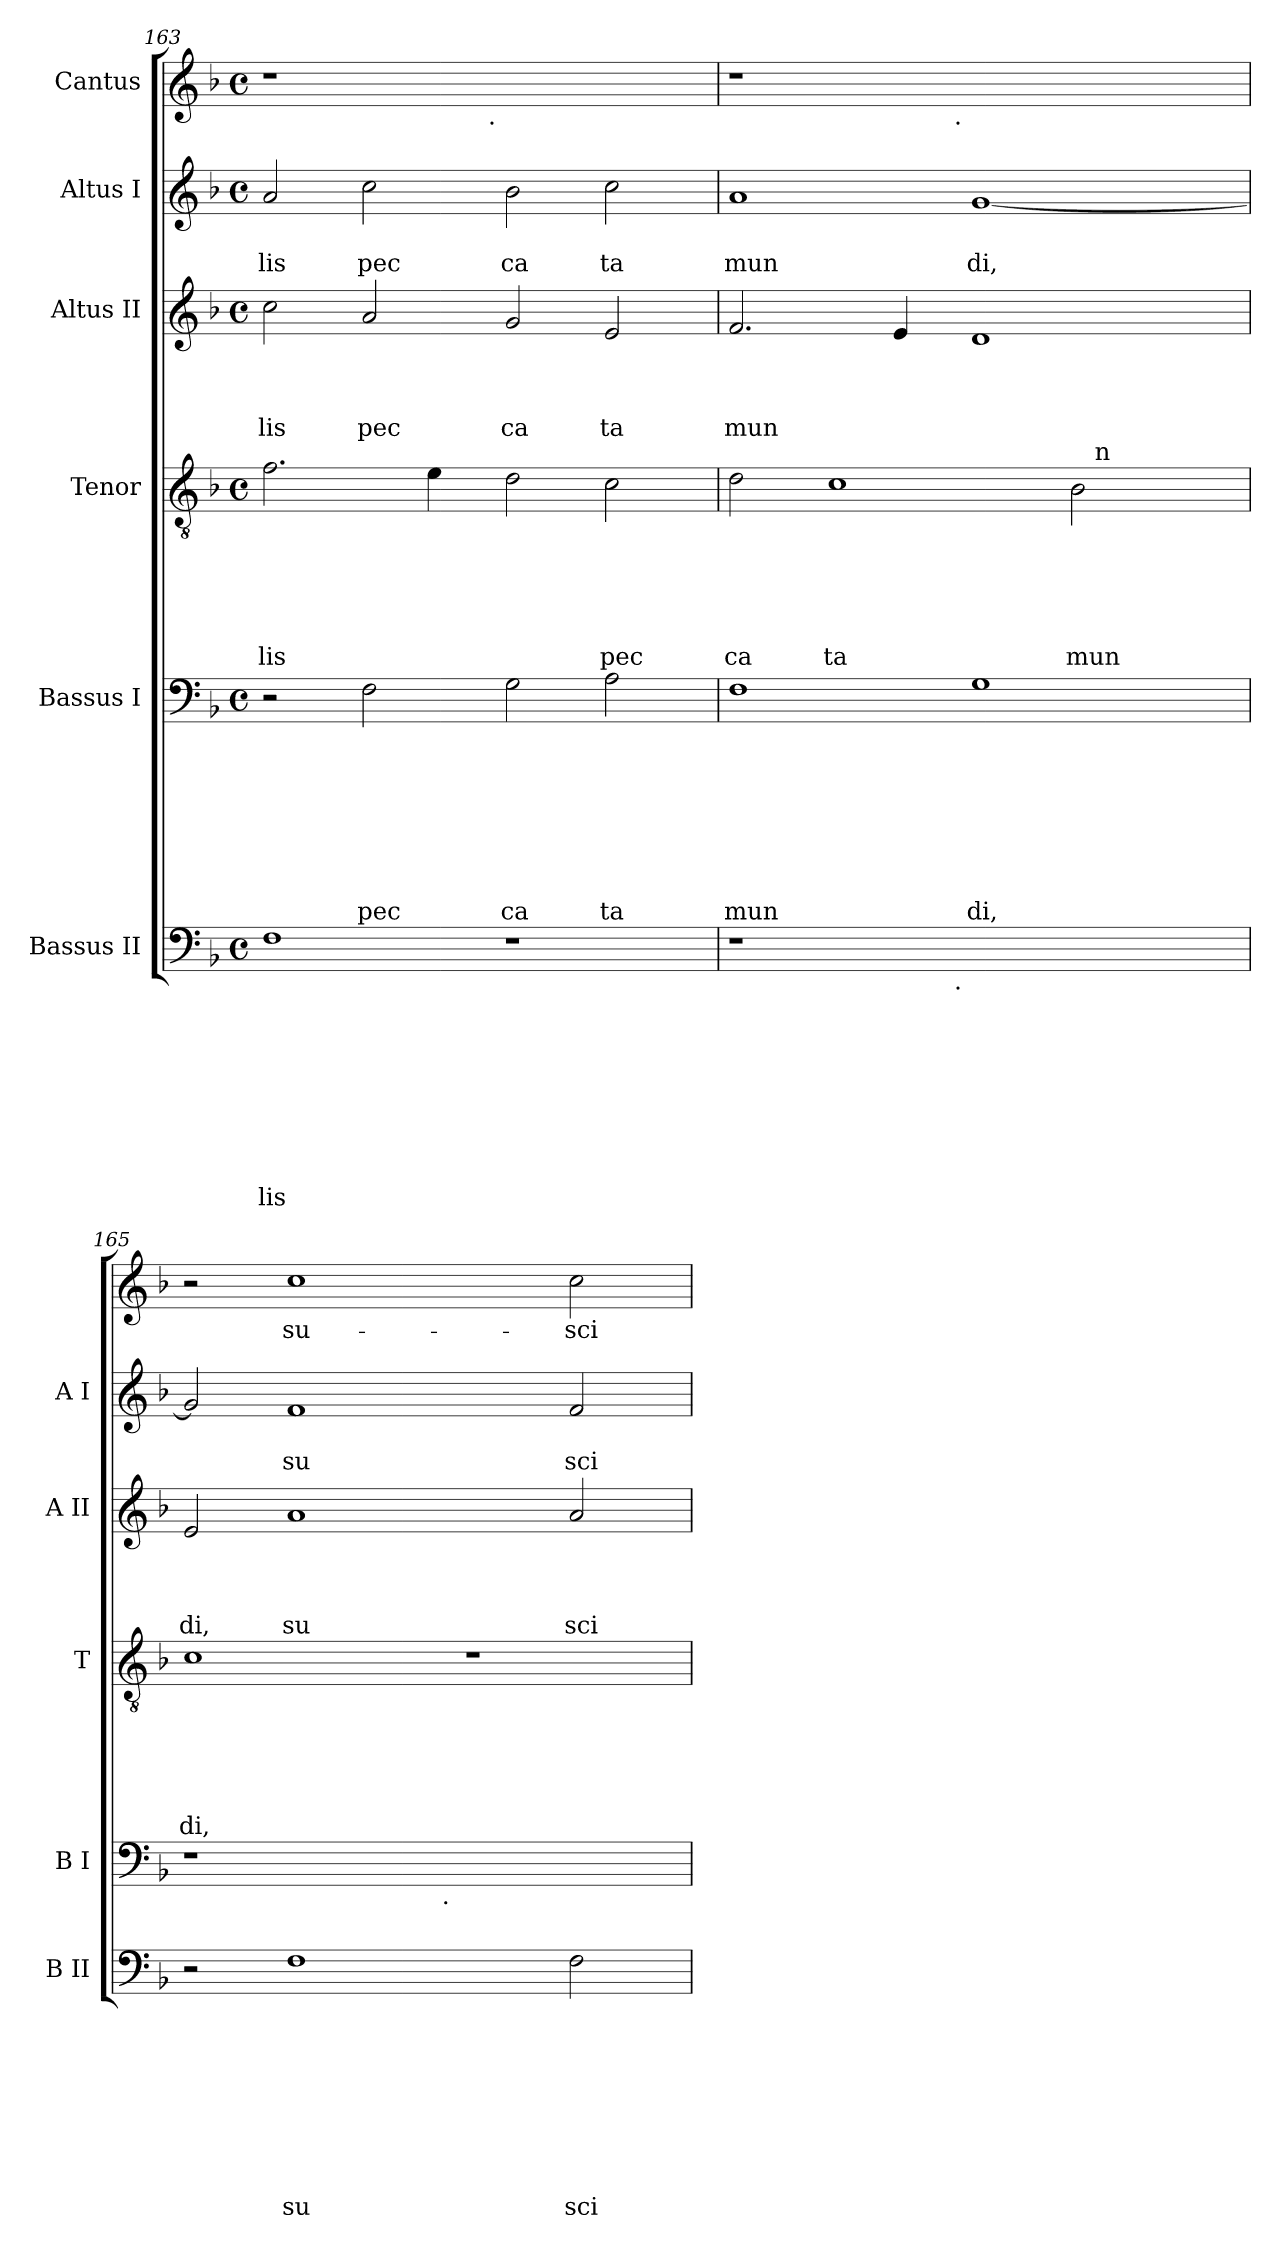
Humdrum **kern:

**kern	**text	**text	**text	**text	**text	**text	**text	**text	**text	**kern	**text	**text	**text	**text	**text	**text	**text	**text	**kern	**text	**text	**text	**text	**text	**text	**kern	**text	**text	**text	**text	**kern	**text	**text	**kern	**text
*part6	*part6	*part6	*part6	*part6	*part6	*part6	*part6	*part6	*part6	*part5	*part5	*part5	*part5	*part5	*part5	*part5	*part5	*part5	*part4	*part4	*part4	*part4	*part4	*part4	*part4	*part3	*part3	*part3	*part3	*part3	*part2	*part2	*part2	*part1	*part1
*staff6	*staff6	*staff6	*staff6	*staff6	*staff6	*staff6	*staff6	*staff6	*staff6	*staff5	*staff5	*staff5	*staff5	*staff5	*staff5	*staff5	*staff5	*staff5	*staff4	*staff4	*staff4	*staff4	*staff4	*staff4	*staff4	*staff3	*staff3	*staff3	*staff3	*staff3	*staff2	*staff2	*staff2	*staff1	*staff1
*I"Bassus II	*	*	*	*	*	*	*	*	*	*I"Bassus I	*	*	*	*	*	*	*	*	*I"Tenor	*	*	*	*	*	*	*I"Altus II	*	*	*	*	*I"Altus I	*	*	*I"Cantus	*
*I'B II	*	*	*	*	*	*	*	*	*	*I'B I	*	*	*	*	*	*	*	*	*I'T	*	*	*	*	*	*	*I'A II	*	*	*	*	*I'A I	*	*	*	*
*clefF4	*	*	*	*	*	*	*	*	*	*clefF4	*	*	*	*	*	*	*	*	*clefGv2	*	*	*	*	*	*	*clefG2	*	*	*	*	*clefG2	*	*	*clefG2	*
*k[b-]	*	*	*	*	*	*	*	*	*	*k[b-]	*	*	*	*	*	*	*	*	*k[b-]	*	*	*	*	*	*	*k[b-]	*	*	*	*	*k[b-]	*	*	*k[b-]	*
*F:	*	*	*	*	*	*	*	*	*	*F:	*	*	*	*	*	*	*	*	*F:	*	*	*	*	*	*	*F:	*	*	*	*	*F:	*	*	*F:	*
*M4/4	*	*	*	*	*	*	*	*	*	*M4/4	*	*	*	*	*	*	*	*	*M4/4	*	*	*	*	*	*	*M4/4	*	*	*	*	*M4/4	*	*	*M4/4	*
*met(c)	*	*	*	*	*	*	*	*	*	*met(c)	*	*	*	*	*	*	*	*	*met(c)	*	*	*	*	*	*	*met(c)	*	*	*	*	*met(c)	*	*	*met(c)	*
=163	=163	=163	=163	=163	=163	=163	=163	=163	=163	=163	=163	=163	=163	=163	=163	=163	=163	=163	=163	=163	=163	=163	=163	=163	=163	=163	=163	=163	=163	=163	=163	=163	=163	=163	=163
!	!	!	!	!	!	!	!	!	!LO:LY:b	!	!	!	!	!	!	!	!	!	!	!	!	!	!	!	!LO:LY:b	!	!	!	!	!LO:LY:b	!	!	!LO:LY:b	!	!
*	*	*	*	*	*	*	*	*	*	*	*	*	*	*	*	*	*	*	*	*	*	*	*	*	*	*	*	*	*	*	*	*	*	*^	*
1F	.	.	.	.	.	.	.	.	lis	2r	.	.	.	.	.	.	.	.	2.f\	.	.	.	.	.	lis	2cc\	.	.	.	lis	2a/	.	lis	1r	2ryy	.
!	!	!	!	!	!	!	!	!	!	!	!	!	!	!	!	!	!	!LO:LY:b	!	!	!	!	!	!	!	!	!	!	!	!LO:LY:b	!	!	!LO:LY:b	!	!	!
.	.	.	.	.	.	.	.	.	.	2F\	.	.	.	.	.	.	.	pec	.	.	.	.	.	.	.	2a/	.	.	.	pec	2cc\	.	pec	.	4...ryy	.
.	.	.	.	.	.	.	.	.	.	.	.	.	.	.	.	.	.	.	4e\	.	.	.	.	.	.	.	.	.	.	.	.	.	.	.	.	.
!	!	!	!	!	!	!	!	!	!	!	!	!	!	!	!	!	!	!	!	!	!	!	!	!	!	!	!	!	!	!	!	!	!	!	!LO:TX:b:t=.	!
.	.	.	.	.	.	.	.	.	.	.	.	.	.	.	.	.	.	.	.	.	.	.	.	.	.	.	.	.	.	.	.	.	.	.	1ryy	.
!	!	!	!	!	!	!	!	!	!	!	!	!	!	!	!	!	!	!LO:LY:b	!	!	!	!	!	!	!	!	!	!	!	!LO:LY:b	!	!	!LO:LY:b	!	!	!
1r	.	.	.	.	.	.	.	.	.	2G\	.	.	.	.	.	.	.	ca	2d\	.	.	.	.	.	.	2g/	.	.	.	ca	2b-\	.	ca	1ryy	.	.
!	!	!	!	!	!	!	!	!	!	!	!	!	!	!	!	!	!	!LO:LY:b	!	!	!	!	!	!	!LO:LY:b	!	!	!	!	!LO:LY:b	!	!	!LO:LY:b	!	!	!
.	.	.	.	.	.	.	.	.	.	2A\	.	.	.	.	.	.	.	ta	2c\	.	.	.	.	.	pec	2e/	.	.	.	ta	2cc\	.	ta	.	.	.
.	.	.	.	.	.	.	.	.	.	.	.	.	.	.	.	.	.	.	.	.	.	.	.	.	.	.	.	.	.	.	.	.	.	.	32ryy	.
=164	=164	=164	=164	=164	=164	=164	=164	=164	=164	=164	=164	=164	=164	=164	=164	=164	=164	=164	=164	=164	=164	=164	=164	=164	=164	=164	=164	=164	=164	=164	=164	=164	=164	=164	=164	=164
!	!	!	!	!	!	!	!	!	!	!	!	!	!	!	!	!	!	!LO:LY:b	!	!	!	!	!	!	!LO:LY:b	!	!	!	!	!LO:LY:b	!	!	!LO:LY:b	!	!	!
*^	*	*	*	*	*	*	*	*	*	*	*	*	*	*	*	*	*	*	*^	*	*	*	*	*	*	*	*	*	*	*	*	*	*	*	*	*
1r	2ryy	.	.	.	.	.	.	.	.	.	1F	.	.	.	.	.	.	.	mun	2d\	1ryy	.	.	.	.	.	ca	2.f/	.	.	.	mun	1a	.	mun	1r	2ryy	.
!	!	!	!	!	!	!	!	!	!	!	!	!	!	!	!	!	!	!	!	!	!	!	!	!	!	!	!LO:LY:b	!	!	!	!	!	!	!	!	!	!	!
.	4...ryy	.	.	.	.	.	.	.	.	.	.	.	.	.	.	.	.	.	.	1c	.	.	.	.	.	.	ta	.	.	.	.	.	.	.	.	.	4...ryy	.
.	.	.	.	.	.	.	.	.	.	.	.	.	.	.	.	.	.	.	.	.	.	.	.	.	.	.	.	4e/	.	.	.	.	.	.	.	.	.	.
!	!	!	!	!	!	!	!	!	!	!	!	!	!	!	!	!	!	!	!	!	!	!	!	!	!	!	!	!	!	!	!	!	!	!	!	!	!LO:TX:b:t=.	!
!	!LO:TX:b:t=.	!	!	!	!	!	!	!	!	!	!	!	!	!	!	!	!	!	!	!	!	!	!	!	!	!	!	!	!	!	!	!	!	!	!	!	!	!
.	1ryy	.	.	.	.	.	.	.	.	.	.	.	.	.	.	.	.	.	.	.	.	.	.	.	.	.	.	.	.	.	.	.	.	.	.	.	1ryy	.
!	!	!	!	!	!	!	!	!	!	!	!	!	!	!	!	!	!	!	!LO:LY:b	!	!	!	!	!	!	!	!	!	!	!	!	!	!	!	!LO:LY:b	!	!	!
1ryy	.	.	.	.	.	.	.	.	.	.	1G	.	.	.	.	.	.	.	di,	.	2ryy	.	.	.	.	.	.	1d	.	.	.	.	[<1g	.	di,	1ryy	.	.
!	!	!	!	!	!	!	!	!	!	!	!	!	!	!	!	!	!	!	!	!	!	!	!	!	!	!	!LO:LY:b	!	!	!	!	!	!	!	!	!	!	!
.	.	.	.	.	.	.	.	.	.	.	.	.	.	.	.	.	.	.	.	2B-\	32.ryy	.	.	.	.	.	mun	.	.	.	.	.	.	.	.	.	.	.
!	!	!	!	!	!	!	!	!	!	!	!	!	!	!	!	!	!	!	!	!	!LO:TX:a:t=n	!	!	!	!	!	!	!	!	!	!	!	!	!	!	!	!	!
.	.	.	.	.	.	.	.	.	.	.	.	.	.	.	.	.	.	.	.	.	4ryy	.	.	.	.	.	.	.	.	.	.	.	.	.	.	.	.	.
.	.	.	.	.	.	.	.	.	.	.	.	.	.	.	.	.	.	.	.	.	8ryy	.	.	.	.	.	.	.	.	.	.	.	.	.	.	.	.	.
.	.	.	.	.	.	.	.	.	.	.	.	.	.	.	.	.	.	.	.	.	16ryy	.	.	.	.	.	.	.	.	.	.	.	.	.	.	.	.	.
.	32ryy	.	.	.	.	.	.	.	.	.	.	.	.	.	.	.	.	.	.	.	.	.	.	.	.	.	.	.	.	.	.	.	.	.	.	.	32ryy	.
.	.	.	.	.	.	.	.	.	.	.	.	.	.	.	.	.	.	.	.	.	64ryy	.	.	.	.	.	.	.	.	.	.	.	.	.	.	.	.	.
=165	=165	=165	=165	=165	=165	=165	=165	=165	=165	=165	=165	=165	=165	=165	=165	=165	=165	=165	=165	=165	=165	=165	=165	=165	=165	=165	=165	=165	=165	=165	=165	=165	=165	=165	=165	=165	=165	=165
!	!	!	!	!	!	!	!	!	!	!	!	!	!	!	!	!	!	!	!	!	!	!	!	!	!	!	!LO:LY:b	!	!	!	!	!LO:LY:b	!	!	!	!	!	!
*v	*v	*	*	*	*	*	*	*	*	*	*^	*	*	*	*	*	*	*	*	*v	*v	*	*	*	*	*	*	*	*	*	*	*	*	*	*	*v	*v	*
2r	.	.	.	.	.	.	.	.	.	1r	2ryy	.	.	.	.	.	.	.	.	1c	.	.	.	.	.	di,	2e/	.	.	.	di,	2g/]	.	.	2r	.
!	!	!	!	!	!	!	!	!	!LO:LY:b	!	!	!	!	!	!	!	!	!	!	!	!	!	!	!	!	!	!	!	!	!	!LO:LY:b	!	!	!LO:LY:b	!	!LO:LY:b
1F	.	.	.	.	.	.	.	.	su	.	4ryy	.	.	.	.	.	.	.	.	.	.	.	.	.	.	.	1a	.	.	.	su	1f	.	su	1cc	su-
.	.	.	.	.	.	.	.	.	.	.	8ryy	.	.	.	.	.	.	.	.	.	.	.	.	.	.	.	.	.	.	.	.	.	.	.	.	.
.	.	.	.	.	.	.	.	.	.	.	16ryy	.	.	.	.	.	.	.	.	.	.	.	.	.	.	.	.	.	.	.	.	.	.	.	.	.
.	.	.	.	.	.	.	.	.	.	.	64ryy	.	.	.	.	.	.	.	.	.	.	.	.	.	.	.	.	.	.	.	.	.	.	.	.	.
!	!	!	!	!	!	!	!	!	!	!	!LO:TX:b:t=.	!	!	!	!	!	!	!	!	!	!	!	!	!	!	!	!	!	!	!	!	!	!	!	!	!
.	.	.	.	.	.	.	.	.	.	.	1ryy	.	.	.	.	.	.	.	.	.	.	.	.	.	.	.	.	.	.	.	.	.	.	.	.	.
.	.	.	.	.	.	.	.	.	.	1ryy	.	.	.	.	.	.	.	.	.	1r	.	.	.	.	.	.	.	.	.	.	.	.	.	.	.	.
!	!	!	!	!	!	!	!	!	!LO:LY:b	!	!	!	!	!	!	!	!	!	!	!	!	!	!	!	!	!	!	!	!	!	!LO:LY:b	!	!	!LO:LY:b	!	!LO:LY:b
2F\	.	.	.	.	.	.	.	.	sci	.	.	.	.	.	.	.	.	.	.	.	.	.	.	.	.	.	2a/	.	.	.	sci	2f/	.	sci	2cc\	-sci-
.	.	.	.	.	.	.	.	.	.	.	32.ryy	.	.	.	.	.	.	.	.	.	.	.	.	.	.	.	.	.	.	.	.	.	.	.	.	.
*	*	*	*	*	*	*	*	*	*	*v	*v	*	*	*	*	*	*	*	*	*	*	*	*	*	*	*	*	*	*	*	*	*	*	*	*	*
=	=	=	=	=	=	=	=	=	=	=	=	=	=	=	=	=	=	=	=	=	=	=	=	=	=	=	=	=	=	=	=	=	=	=	=
*-	*-	*-	*-	*-	*-	*-	*-	*-	*-	*-	*-	*-	*-	*-	*-	*-	*-	*-	*-	*-	*-	*-	*-	*-	*-	*-	*-	*-	*-	*-	*-	*-	*-	*-	*-
